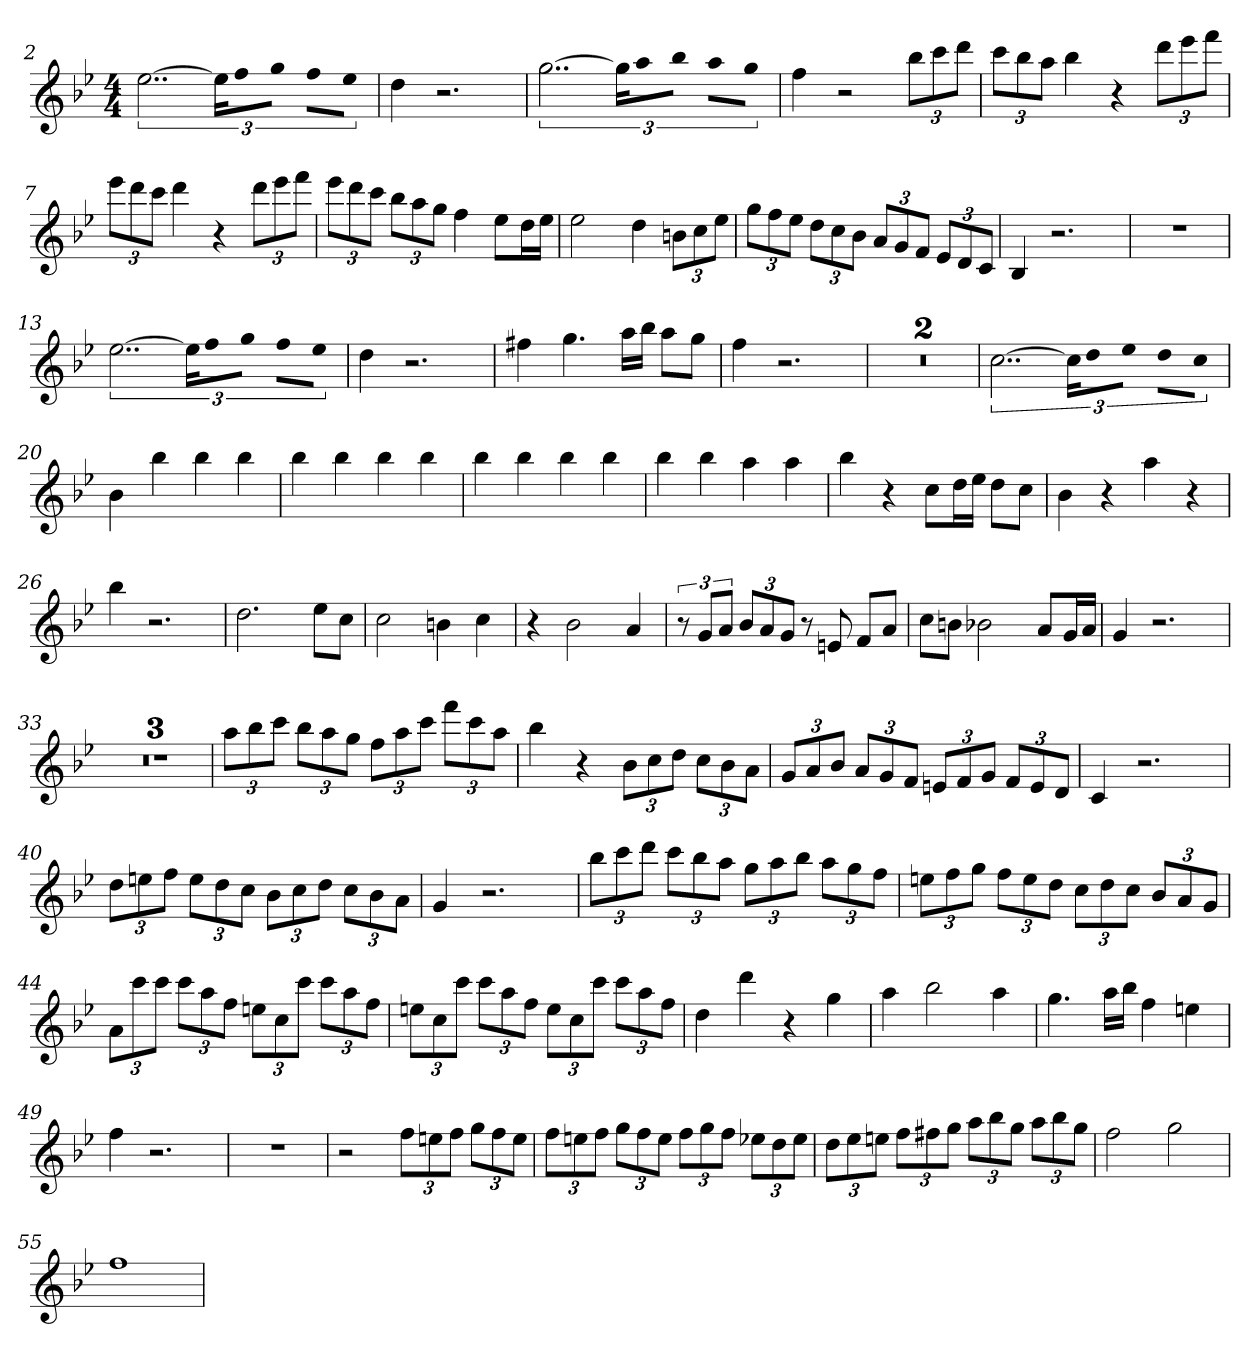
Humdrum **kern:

**kern
*part1
*staff1
*k[b-e-]
*B-:
*M4/4
=2
[3..ee-
24ee-LL]
16ff
16ggJJ
8ffL
8ee-J
=3
4dd
2.r
=4
[3..gg
24ggLL]
16aa
16bb-JJ
8aaL
8ggJ
=5
4ff
2r
12bb-L
12ccc
12dddJ
=6
12cccL
12bb-
12aaJ
4bb-
4r
12dddL
12eee-
12fffJ
=7
12eee-L
12ddd
12cccJ
4ddd
4r
12dddL
12eee-
12fffJ
=8
12eee-L
12ddd
12cccJ
12bb-L
12aa
12ggJ
4ff
8ee-L
16ddL
16ee-JJ
=9
2ee-
4dd
12bnL
12cc
12ee-J
=10
12ggL
12ff
12ee-J
12ddL
12cc
12b-J
12aL
12g
12fJ
12e-L
12d
12cJ
=11
4B-
2.r
=12
1r
=13
[3..ee-
24ee-LL]
16ff
16ggJJ
8ffL
8ee-J
=14
4dd
2.r
=15
4ff#X
4.gg
16aaLL
16bb-JJ
8aaL
8ggJ
=16
4ff
2.r
=17
1r
=18
1r
=19
[3..cc
24ccLL]
16dd
16ee-JJ
8ddL
8ccJ
=20
4b-
4bb-
4bb-
4bb-
=21
4bb-
4bb-
4bb-
4bb-
=22
4bb-
4bb-
4bb-
4bb-
=23
4bb-
4bb-
4aa
4aa
=24
4bb-
4r
8ccL
16ddL
16ee-JJ
8ddL
8ccJ
=25
4b-
4r
4aa
4r
=26
4bb-
2.r
=27
2.dd
8ee-L
8ccJ
=28
2cc
4bn
4cc
=29
4r
2b-
4a
=30
12r
12gL
12aJ
12b-L
12a
12gJ
8r
8en
8fL
8aJ
=31
8ccL
8bnJ
2b-X
8aL
16gL
16aJJ
=32
4g
2.r
=33
1r
=34
1r
=35
1r
=36
12aaL
12bb-
12cccJ
12bb-L
12aa
12ggJ
12ffL
12aa
12cccJ
12fffL
12ccc
12aaJ
=37
4bb-
4r
12b-L
12cc
12ddJ
12ccL
12b-
12aJ
=38
12gL
12a
12b-J
12aL
12g
12fJ
12enL
12f
12gJ
12fL
12e
12dJ
=39
4c
2.r
=40
12ddL
12een
12ffJ
12eeL
12dd
12ccJ
12b-L
12cc
12ddJ
12ccL
12b-
12aJ
=41
4g
2.r
=42
12bb-L
12ccc
12dddJ
12cccL
12bb-
12aaJ
12ggL
12aa
12bb-J
12aaL
12gg
12ffJ
=43
12eenL
12ff
12ggJ
12ffL
12ee
12ddJ
12ccL
12dd
12ccJ
12b-L
12a
12gJ
=44
12aL
12ccc
12cccJ
12cccL
12aa
12ffJ
12eenL
12cc
12cccJ
12cccL
12aa
12ffJ
=45
12eenL
12cc
12cccJ
12cccL
12aa
12ffJ
12eeL
12cc
12cccJ
12cccL
12aa
12ffJ
=46
4dd
4ddd
4r
4gg
=47
4aa
2bb-
4aa
=48
4.gg
16aaLL
16bb-JJ
4ff
4een
=49
4ff
2.r
=50
1r
=51
2r
12ffL
12een
12ffJ
12ggL
12ff
12eeJ
=52
12ffL
12een
12ffJ
12ggL
12ff
12eeJ
12ffL
12gg
12ffJ
12ee-XL
12dd
12ee-J
=53
12ddL
12ee-
12eenJ
12ffL
12ff#X
12ggJ
12aaL
12bb-
12ggJ
12aaL
12bb-
12ggJ
=54
2ff
2gg
=55
1ff
=
*-
